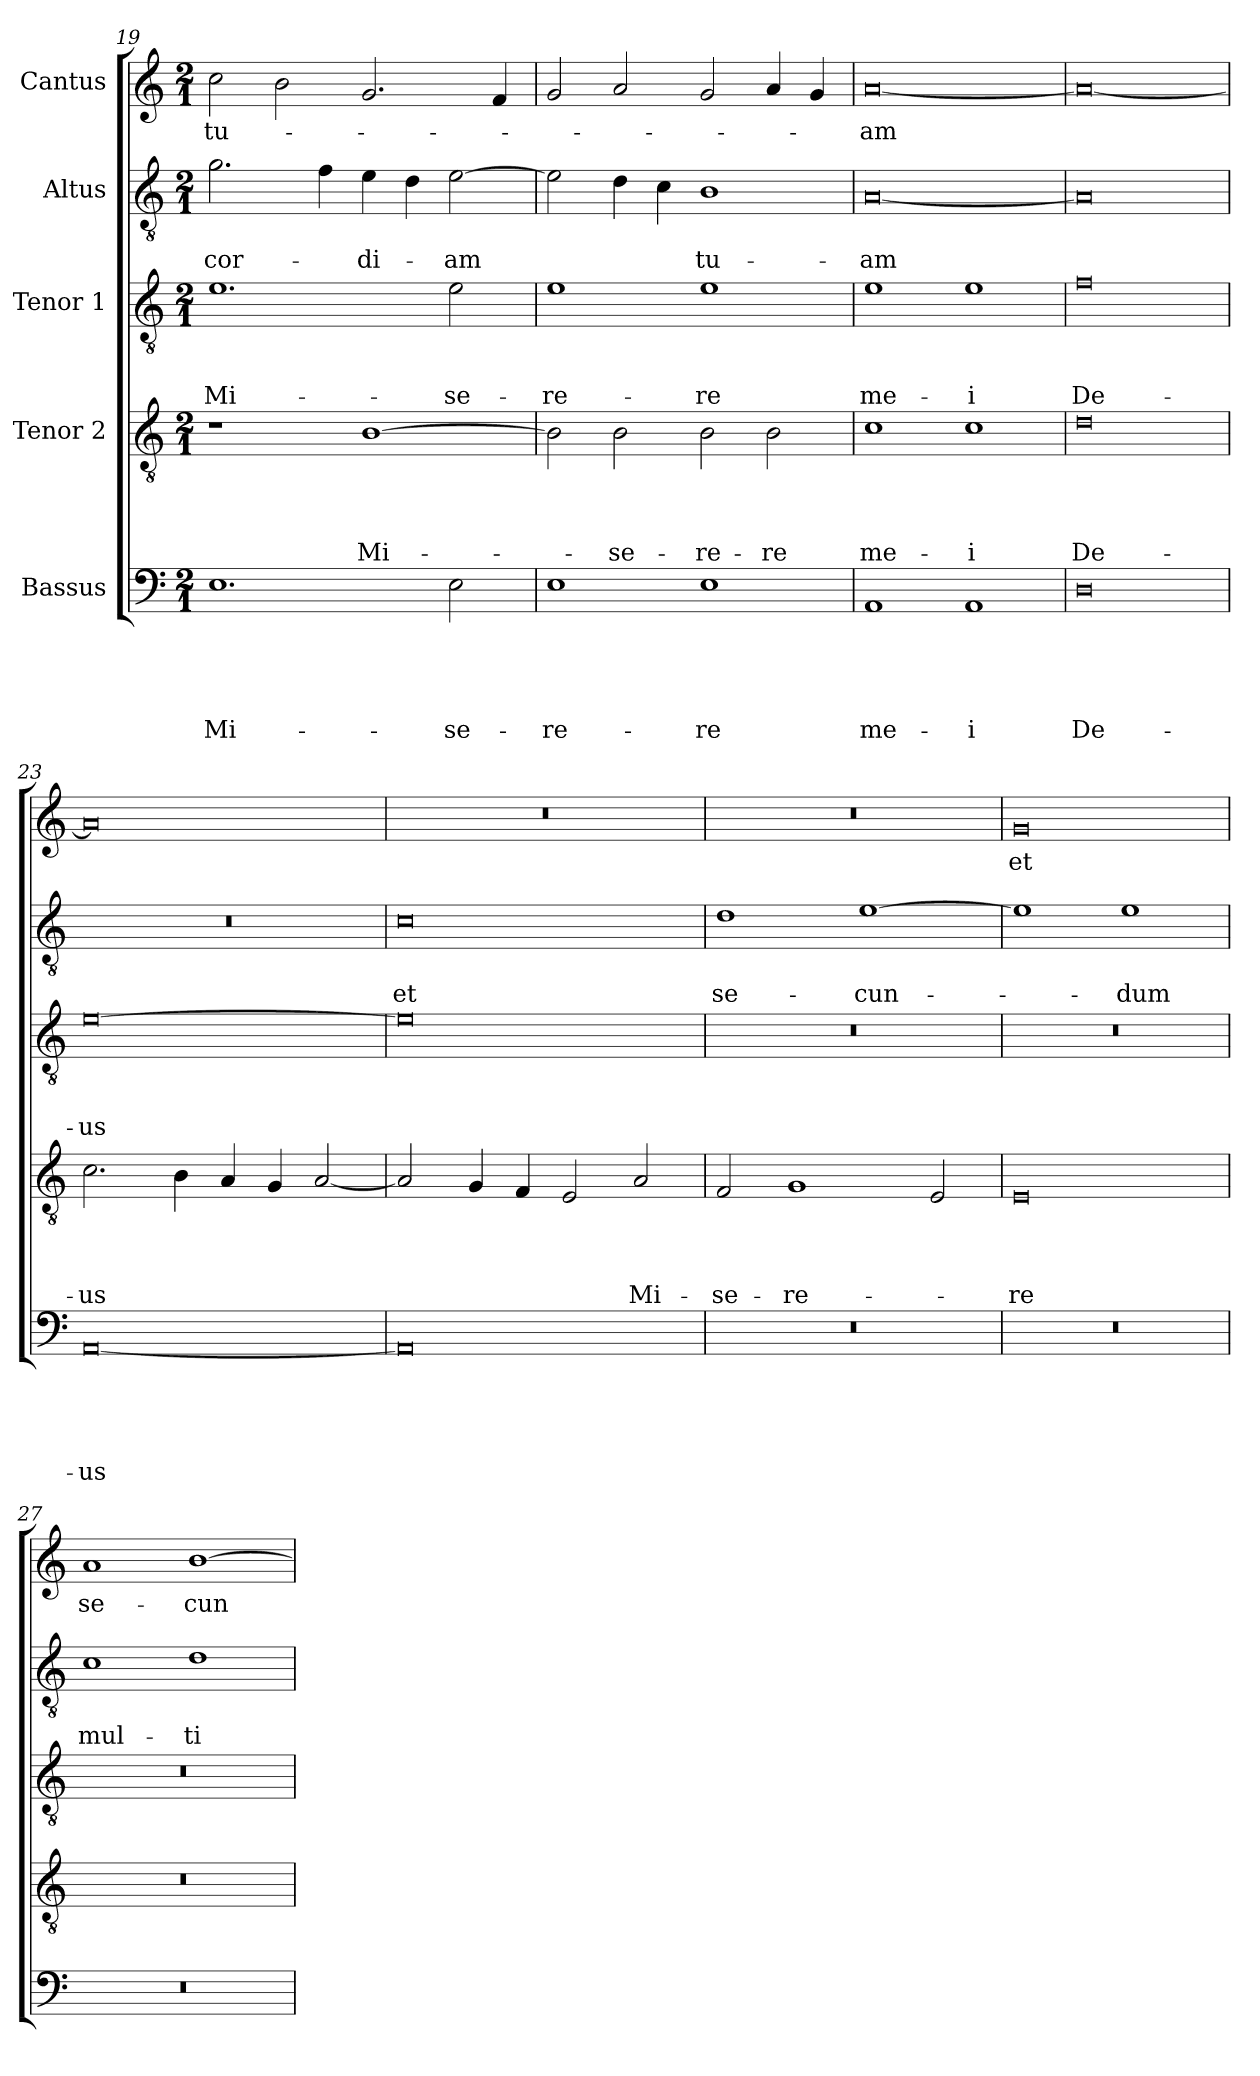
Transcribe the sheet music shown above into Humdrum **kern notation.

**kern	**text	**text	**text	**text	**text	**kern	**text	**text	**text	**text	**kern	**text	**text	**text	**kern	**text	**text	**kern	**text
*part5	*part5	*part5	*part5	*part5	*part5	*part4	*part4	*part4	*part4	*part4	*part3	*part3	*part3	*part3	*part2	*part2	*part2	*part1	*part1
*staff5	*staff5	*staff5	*staff5	*staff5	*staff5	*staff4	*staff4	*staff4	*staff4	*staff4	*staff3	*staff3	*staff3	*staff3	*staff2	*staff2	*staff2	*staff1	*staff1
*I"Bassus	*	*	*	*	*	*I"Tenor 2	*	*	*	*	*I"Tenor 1	*	*	*	*I"Altus	*	*	*I"Cantus	*
*clefF4	*	*	*	*	*	*clefGv2	*	*	*	*	*clefGv2	*	*	*	*clefGv2	*	*	*clefG2	*
*k[]	*	*	*	*	*	*k[]	*	*	*	*	*k[]	*	*	*	*k[]	*	*	*k[]	*
*C:	*	*	*	*	*	*C:	*	*	*	*	*C:	*	*	*	*C:	*	*	*C:	*
*M2/1	*	*	*	*	*	*M2/1	*	*	*	*	*M2/1	*	*	*	*M2/1	*	*	*M2/1	*
=19	=19	=19	=19	=19	=19	=19	=19	=19	=19	=19	=19	=19	=19	=19	=19	=19	=19	=19	=19
!	!	!	!	!	!LO:LY:b	!	!	!	!	!	!	!	!	!LO:LY:b	!	!	!LO:LY:b	!	!LO:LY:b
1.E	.	.	.	.	Mi-	1r	.	.	.	.	1.e	.	.	Mi-	2.g\	.	-cor-	2cc\	tu-
.	.	.	.	.	.	.	.	.	.	.	.	.	.	.	.	.	.	2b\	.
.	.	.	.	.	.	.	.	.	.	.	.	.	.	.	4f\	.	.	.	.
!	!	!	!	!	!	!	!	!	!	!LO:LY:b	!	!	!	!	!	!	!LO:LY:b	!	!
.	.	.	.	.	.	[1B	.	.	.	Mi-	.	.	.	.	4e\	.	-di-	2.g/	.
.	.	.	.	.	.	.	.	.	.	.	.	.	.	.	4d\	.	.	.	.
!	!	!	!	!	!LO:LY:b	!	!	!	!	!	!	!	!	!LO:LY:b	!	!	!LO:LY:b	!	!
2E\	.	.	.	.	-se-	.	.	.	.	.	2e\	.	.	-se-	[2e\	.	-am	.	.
.	.	.	.	.	.	.	.	.	.	.	.	.	.	.	.	.	.	4f/	.
=20	=20	=20	=20	=20	=20	=20	=20	=20	=20	=20	=20	=20	=20	=20	=20	=20	=20	=20	=20
!	!	!	!	!	!LO:LY:b	!	!	!	!	!	!	!	!	!LO:LY:b	!	!	!	!	!
1E	.	.	.	.	-re-	2B\]	.	.	.	.	1e	.	.	-re-	2e\]	.	.	2g/	.
!	!	!	!	!	!	!	!	!	!	!LO:LY:b	!	!	!	!	!	!	!	!	!
.	.	.	.	.	.	2B\	.	.	.	-se-	.	.	.	.	4d\	.	.	2a/	.
.	.	.	.	.	.	.	.	.	.	.	.	.	.	.	4c\	.	.	.	.
!	!	!	!	!	!LO:LY:b	!	!	!	!	!LO:LY:b	!	!	!	!LO:LY:b	!	!	!LO:LY:b	!	!
1E	.	.	.	.	-re	2B\	.	.	.	-re-	1e	.	.	-re	1B	.	tu-	2g/	.
!	!	!	!	!	!	!	!	!	!	!LO:LY:b	!	!	!	!	!	!	!	!	!
.	.	.	.	.	.	2B\	.	.	.	-re	.	.	.	.	.	.	.	4a/	.
.	.	.	.	.	.	.	.	.	.	.	.	.	.	.	.	.	.	4g/	.
=21	=21	=21	=21	=21	=21	=21	=21	=21	=21	=21	=21	=21	=21	=21	=21	=21	=21	=21	=21
!	!	!	!	!	!LO:LY:b	!	!	!	!	!LO:LY:b	!	!	!	!LO:LY:b	!	!	!LO:LY:b	!	!LO:LY:b
1AA	.	.	.	.	me-	1c	.	.	.	me-	1e	.	.	me-	[0A	.	-am	[0a	-am
!	!	!	!	!	!LO:LY:b	!	!	!	!	!LO:LY:b	!	!	!	!LO:LY:b	!	!	!	!	!
1AA	.	.	.	.	-i	1c	.	.	.	-i	1e	.	.	-i	.	.	.	.	.
!!LO:LB:g=z
=22	=22	=22	=22	=22	=22	=22	=22	=22	=22	=22	=22	=22	=22	=22	=22	=22	=22	=22	=22
!	!	!	!	!	!LO:LY:b	!	!	!	!	!LO:LY:b	!	!	!	!LO:LY:b	!	!	!	!	!
0D	.	.	.	.	De-	0d	.	.	.	De-	0f	.	.	De-	0A]	.	.	0a_	.
=23	=23	=23	=23	=23	=23	=23	=23	=23	=23	=23	=23	=23	=23	=23	=23	=23	=23	=23	=23
!	!	!	!	!	!LO:LY:b	!	!	!	!	!LO:LY:b	!	!	!	!LO:LY:b	!	!	!	!	!
[0AA	.	.	.	.	-us	2.c\	.	.	.	-us	[0e	.	.	-us	0r	.	.	0a]	.
.	.	.	.	.	.	4B\	.	.	.	.	.	.	.	.	.	.	.	.	.
.	.	.	.	.	.	4A/	.	.	.	.	.	.	.	.	.	.	.	.	.
.	.	.	.	.	.	4G/	.	.	.	.	.	.	.	.	.	.	.	.	.
.	.	.	.	.	.	[2A/	.	.	.	.	.	.	.	.	.	.	.	.	.
=24	=24	=24	=24	=24	=24	=24	=24	=24	=24	=24	=24	=24	=24	=24	=24	=24	=24	=24	=24
!	!	!	!	!	!	!	!	!	!	!	!	!	!	!	!	!	!LO:LY:b	!	!
0AA]	.	.	.	.	.	2A/]	.	.	.	.	0e]	.	.	.	0c	.	et	0r	.
.	.	.	.	.	.	4G/	.	.	.	.	.	.	.	.	.	.	.	.	.
.	.	.	.	.	.	4F/	.	.	.	.	.	.	.	.	.	.	.	.	.
.	.	.	.	.	.	2E/	.	.	.	.	.	.	.	.	.	.	.	.	.
!	!	!	!	!	!	!	!	!	!	!LO:LY:b	!	!	!	!	!	!	!	!	!
.	.	.	.	.	.	2A/	.	.	.	Mi-	.	.	.	.	.	.	.	.	.
=25	=25	=25	=25	=25	=25	=25	=25	=25	=25	=25	=25	=25	=25	=25	=25	=25	=25	=25	=25
!	!	!	!	!	!	!	!	!	!	!LO:LY:b	!	!	!	!	!	!	!LO:LY:b	!	!
0r	.	.	.	.	.	2F/	.	.	.	-se-	0r	.	.	.	1d	.	se-	0r	.
!	!	!	!	!	!	!	!	!	!	!LO:LY:b	!	!	!	!	!	!	!	!	!
.	.	.	.	.	.	1G	.	.	.	-re-	.	.	.	.	.	.	.	.	.
!	!	!	!	!	!	!	!	!	!	!	!	!	!	!	!	!	!LO:LY:b	!	!
.	.	.	.	.	.	.	.	.	.	.	.	.	.	.	[1e	.	-cun-	.	.
.	.	.	.	.	.	2E/	.	.	.	.	.	.	.	.	.	.	.	.	.
=26	=26	=26	=26	=26	=26	=26	=26	=26	=26	=26	=26	=26	=26	=26	=26	=26	=26	=26	=26
!	!	!	!	!	!	!	!	!	!	!LO:LY:b	!	!	!	!	!	!	!	!	!LO:LY:b
0r	.	.	.	.	.	0E	.	.	.	-re	0r	.	.	.	1e]	.	.	0g	et
!	!	!	!	!	!	!	!	!	!	!	!	!	!	!	!	!	!LO:LY:b	!	!
.	.	.	.	.	.	.	.	.	.	.	.	.	.	.	1e	.	-dum	.	.
=27	=27	=27	=27	=27	=27	=27	=27	=27	=27	=27	=27	=27	=27	=27	=27	=27	=27	=27	=27
!	!	!	!	!	!	!	!	!	!	!	!	!	!	!	!	!	!LO:LY:b	!	!LO:LY:b
0r	.	.	.	.	.	0r	.	.	.	.	0r	.	.	.	1c	.	mul-	1a	se-
!	!	!	!	!	!	!	!	!	!	!	!	!	!	!	!	!	!LO:LY:b	!	!LO:LY:b
.	.	.	.	.	.	.	.	.	.	.	.	.	.	.	1d	.	-ti-	[1b	-cun-
=	=	=	=	=	=	=	=	=	=	=	=	=	=	=	=	=	=	=	=
*-	*-	*-	*-	*-	*-	*-	*-	*-	*-	*-	*-	*-	*-	*-	*-	*-	*-	*-	*-
